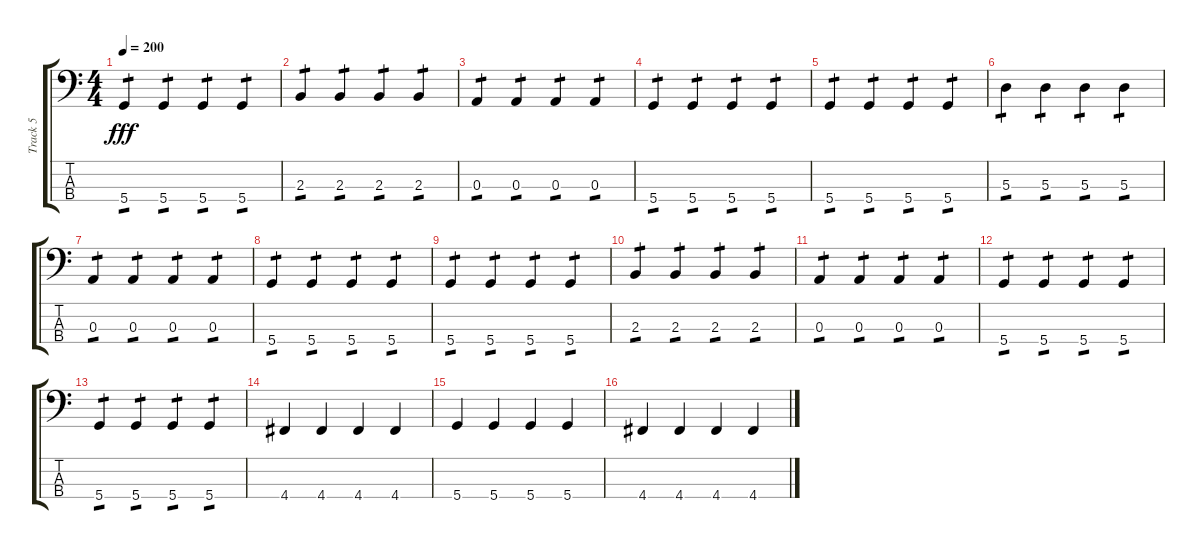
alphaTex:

\track ("Track 5" "Track 5") {instrument electricbasspick}
\staff {score tabs}
\tuning (G2 D2 A1 D1) {hide}
\ts (4 4)
\tempo 200
\clef f4
\ks c
5.4.4{tp 1 dy fff} 5.4.4{tp 1} 5.4.4{tp 1} 5.4.4{tp 1} |
2.3.4{tp 1} 2.3.4{tp 1} 2.3.4{tp 1} 2.3.4{tp 1} |
0.3.4{tp 1} 0.3.4{tp 1} 0.3.4{tp 1} 0.3.4{tp 1} |
5.4.4{tp 1} 5.4.4{tp 1} 5.4.4{tp 1} 5.4.4{tp 1} |
5.4.4{tp 1} 5.4.4{tp 1} 5.4.4{tp 1} 5.4.4{tp 1} |
5.3.4{tp 1} 5.3.4{tp 1} 5.3.4{tp 1} 5.3.4{tp 1} |
0.3.4{tp 1} 0.3.4{tp 1} 0.3.4{tp 1} 0.3.4{tp 1} |
5.4.4{tp 1} 5.4.4{tp 1} 5.4.4{tp 1} 5.4.4{tp 1} |
5.4.4{tp 1} 5.4.4{tp 1} 5.4.4{tp 1} 5.4.4{tp 1} |
2.3.4{tp 1} 2.3.4{tp 1} 2.3.4{tp 1} 2.3.4{tp 1} |
0.3.4{tp 1} 0.3.4{tp 1} 0.3.4{tp 1} 0.3.4{tp 1} |
5.4.4{tp 1} 5.4.4{tp 1} 5.4.4{tp 1} 5.4.4{tp 1} |
5.4.4{tp 1} 5.4.4{tp 1} 5.4.4{tp 1} 5.4.4{tp 1} |
4.4.4 4.4.4 4.4.4 4.4.4 |
5.4.4 5.4.4 5.4.4 5.4.4 |
4.4.4 4.4.4 4.4.4 4.4.4
